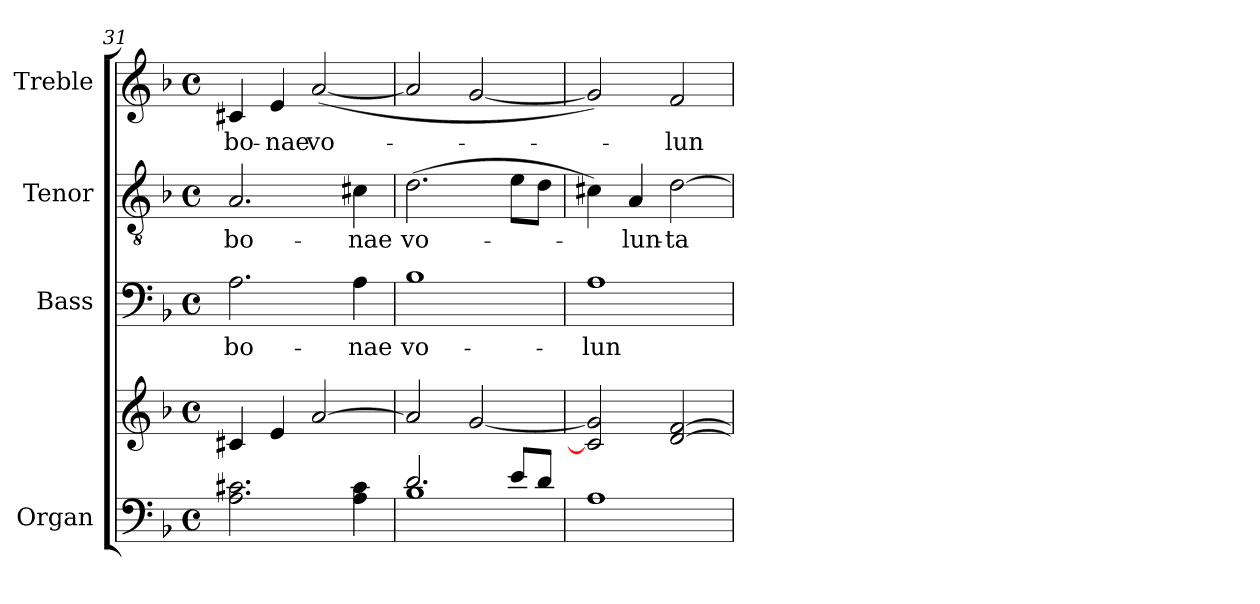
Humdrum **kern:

**kern	**kern	**kern	**text	**kern	**text	**kern	**text
*part4	*part4	*part3	*part3	*part2	*part2	*part1	*part1
*staff5	*staff4	*staff3	*staff3	*staff2	*staff2	*staff1	*staff1
*I"Organ	*	*I"Bass	*	*I"Tenor	*	*I"Treble	*
*I'Organ	*	*I'Bass	*	*I'Tenor	*	*I'Treble	*
*clefF4	*clefG2	*clefF4	*	*clefGv2	*	*clefG2	*
*k[b-]	*k[b-]	*k[b-]	*	*k[b-]	*	*k[b-]	*
*F:	*F:	*F:	*	*F:	*	*F:	*
*M4/4	*M4/4	*M4/4	*	*M4/4	*	*M4/4	*
*met(c)	*met(c)	*met(c)	*	*met(c)	*	*met(c)	*
=31	=31	=31	=31	=31	=31	=31	=31
*	*^	*	*	*	*	*	*
!	!	!	!	!LO:LY:b	!	!LO:LY:b	!	!LO:LY:b
2.A 2.c#X	4c#X	1ryy	2.A	bo-	2.A	bo-	4c#X	bo-
!	!	!	!	!	!	!	!	!LO:LY:b
.	4e	.	.	.	.	.	4e	-nae
!	!	!	!	!	!	!	!	!LO:LY:b
.	[2a	.	.	.	.	.	(<[2a	vo-
!	!	!	!	!LO:LY:b	!	!LO:LY:b	!	!
4A 4c#	.	.	4A	-nae	4c#X	-nae	.	.
*	*v	*v	*	*	*	*	*	*
=32	=32	=32	=32	=32	=32	=32	=32
*^	*	*	*	*	*	*	*
!	!	!	!	!LO:LY:b	!	!LO:LY:b	!	!
2.d/	1B-	2a]	1B-	vo-	(>2.d	vo-	2a]	.
.	.	[2g	.	.	.	.	[2g	.
8e/L	.	.	.	.	8eL	.	.	.
8d/J	.	.	.	.	8dJ	.	.	.
*v	*v	*	*	*	*	*	*	*
=33	=33	=33	=33	=33	=33	=33	=33
*	*^	*	*	*	*	*	*
!	!	!	!	!LO:LY:b	!	!	!	!
1A	2c#] 2g]	1ryy	1A	-lun-	4c#X)	.	2g])	.
!	!	!	!	!	!	!LO:LY:b	!	!
.	.	.	.	.	4A	lun-	.	.
!	!	!	!	!	!	!LO:LY:b	!	!LO:LY:b
.	[2d [2f	.	.	.	[2d	-ta-	2f	lun-
*	*v	*v	*	*	*	*	*	*
=	=	=	=	=	=	=	=
*-	*-	*-	*-	*-	*-	*-	*-
